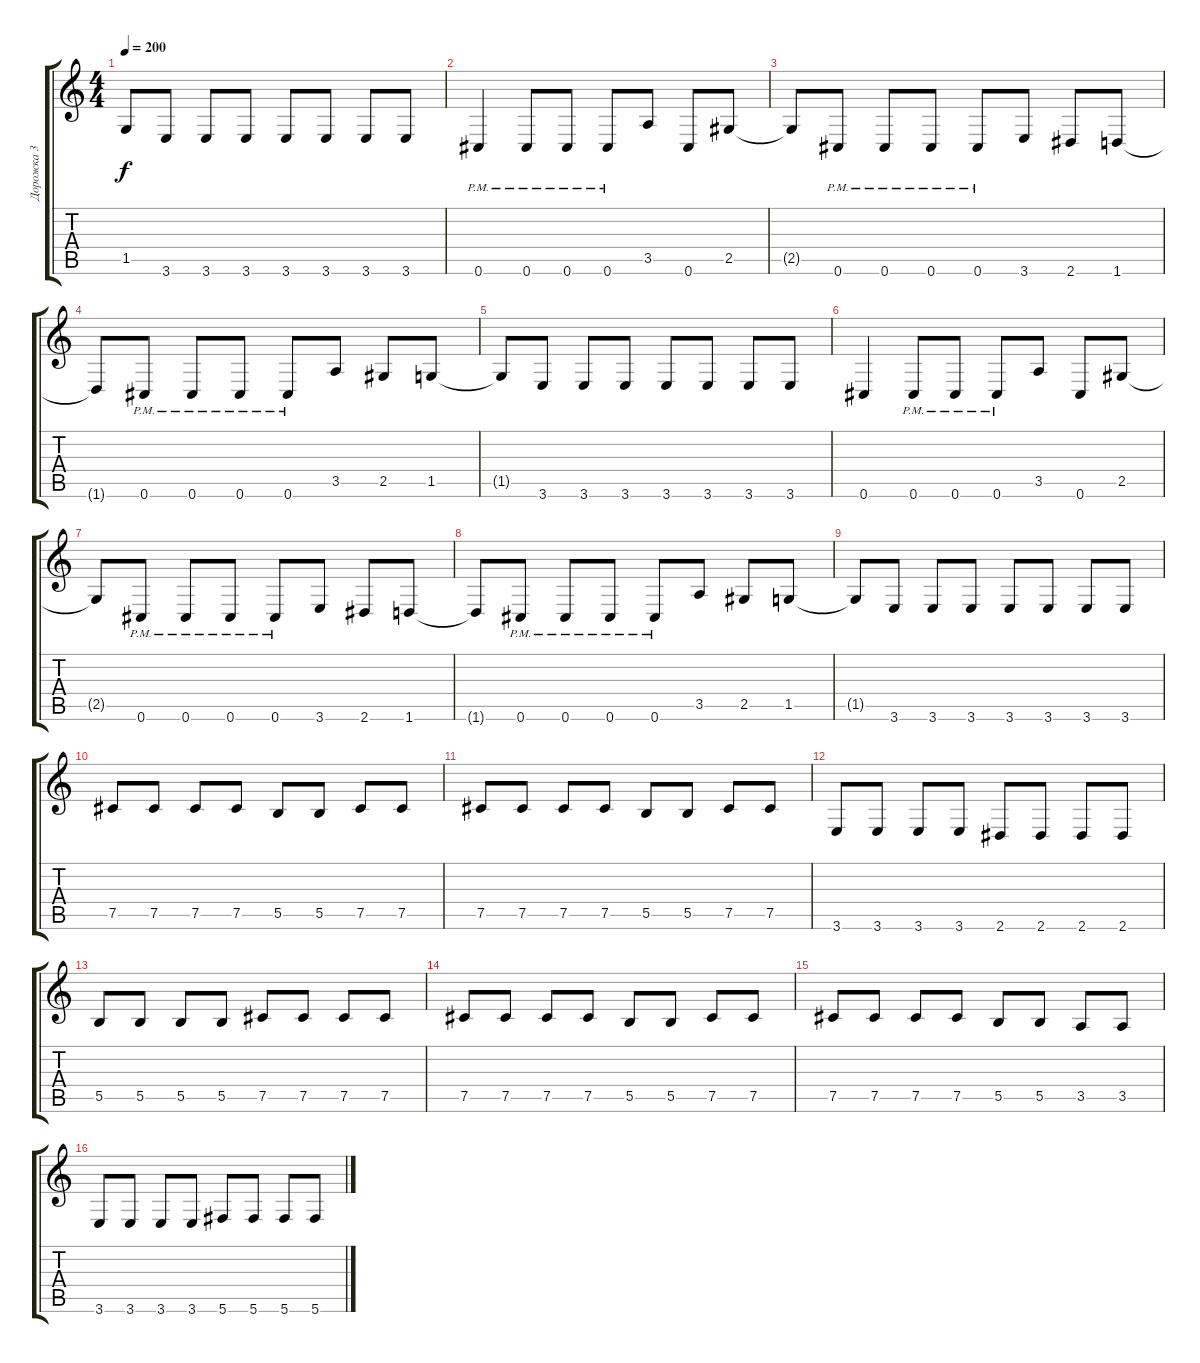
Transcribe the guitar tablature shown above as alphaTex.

\track ("Дорожка 3" "Дорожка 3") {instrument electricbassfinger}
\staff {score tabs}
\tuning (Db4 Ab3 E3 B2 Gb2 Db2) {hide}
\ts (4 4)
\tempo 200
\clef g2
\ks c
1.5{t}.8{dy f} 3.6.8 3.6.8 3.6.8 3.6.8 3.6.8 3.6.8 3.6.8 |
0.6{pm}.4 0.6{pm}.8 0.6{pm}.8 0.6{pm}.8 3.5.8 0.6.8 2.5.8 |
2.5{t}.8 0.6{pm}.8 0.6{pm}.8 0.6{pm}.8 0.6{pm}.8 3.6.8 2.6.8 1.6.8 |
1.6{t}.8 0.6{pm}.8 0.6{pm}.8 0.6{pm}.8 0.6{pm}.8 3.5.8 2.5.8 1.5.8 |
1.5{t}.8 3.6.8 3.6.8 3.6.8 3.6.8 3.6.8 3.6.8 3.6.8 |
0.6.4 0.6{pm}.8 0.6{pm}.8 0.6{pm}.8 3.5.8 0.6.8 2.5.8 |
2.5{t}.8 0.6{pm}.8 0.6{pm}.8 0.6{pm}.8 0.6{pm}.8 3.6.8 2.6.8 1.6.8 |
1.6{t}.8 0.6{pm}.8 0.6{pm}.8 0.6{pm}.8 0.6{pm}.8 3.5.8 2.5.8 1.5.8 |
1.5{t}.8 3.6.8 3.6.8 3.6.8 3.6.8 3.6.8 3.6.8 3.6.8 |
7.5.8 7.5.8 7.5.8 7.5.8 5.5.8 5.5.8 7.5.8 7.5.8 |
7.5.8 7.5.8 7.5.8 7.5.8 5.5.8 5.5.8 7.5.8 7.5.8 |
3.6.8 3.6.8 3.6.8 3.6.8 2.6.8 2.6.8 2.6.8 2.6.8 |
5.5.8 5.5.8 5.5.8 5.5.8 7.5.8 7.5.8 7.5.8 7.5.8 |
7.5.8 7.5.8 7.5.8 7.5.8 5.5.8 5.5.8 7.5.8 7.5.8 |
7.5.8 7.5.8 7.5.8 7.5.8 5.5.8 5.5.8 3.5.8 3.5.8 |
3.6.8 3.6.8 3.6.8 3.6.8 5.6.8 5.6.8 5.6.8 5.6.8
